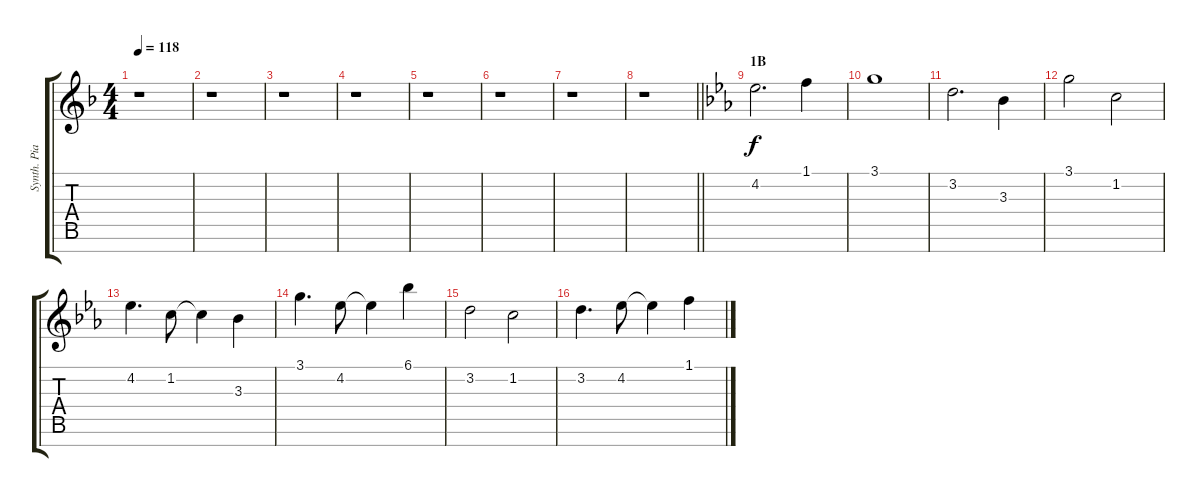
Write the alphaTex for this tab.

\track ("Synth. Piano" "Synth. Pia") {instrument electricpiano1}
\staff {score tabs}
\tuning (E5 B4 G4 D4 A3 E3 B2) {hide}
\ts (4 4)
\tempo 118
\clef g2
\ks f
r.1{dy f} |
r.1 |
r.1 |
r.1 |
r.1 |
r.1 |
r.1 |
\barLineRight lightlight
r.1 |
\section ("" "1B")
\ks eb
4.2.2{d} 1.1.4 |
3.1.1 |
3.2.2{d} 3.3.4 |
3.1.2 1.2.2 |
4.2.4{d} 1.2.8 1.2{t}.4 3.3.4 |
3.1.4{d} 4.2.8 4.2{t}.4 6.1.4 |
3.2.2 1.2.2 |
3.2.4{d} 4.2.8 4.2{t}.4 1.1.4
